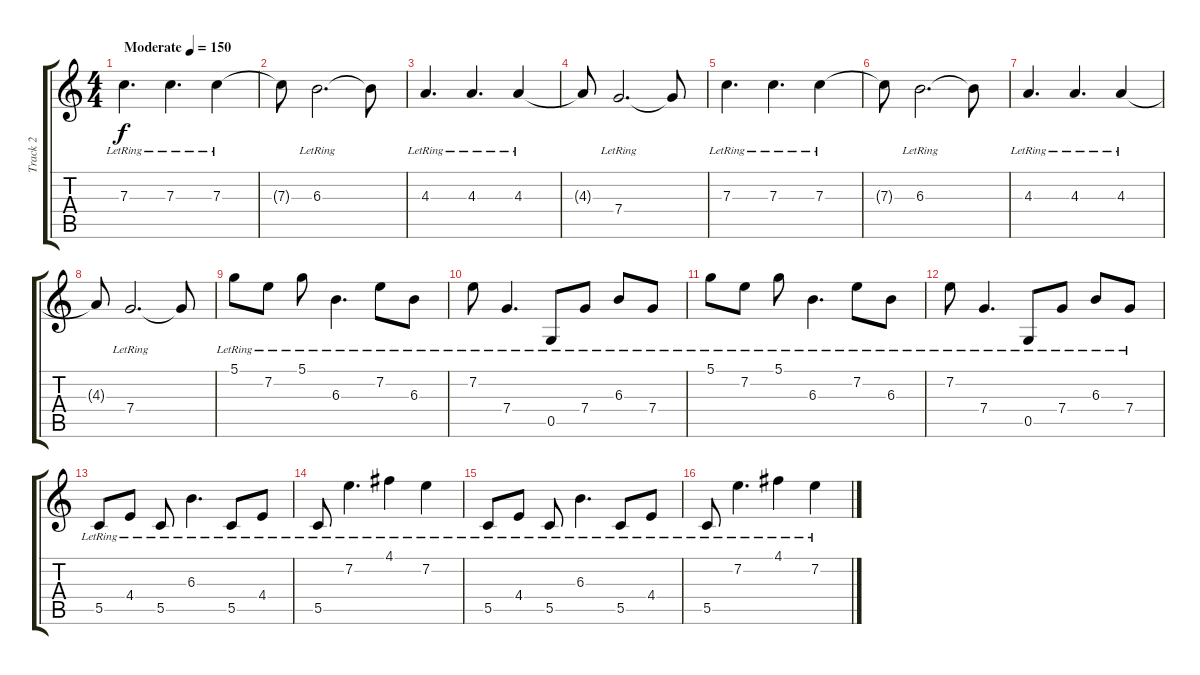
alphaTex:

\track ("Track 2" "Track 2") {instrument distortionguitar}
\staff {score tabs}
\tuning (D4 A3 F3 C3 G2 C2) {hide}
\ts (4 4)
\tempo (150 "Moderate")
\clef g2
\ks c
7.3{lr}.4{d dy f instrument distortionguitar} 7.3{lr}.4{d} 7.3{lr}.4 |
7.3{t}.8 6.3{lr}.2{d} 6.3{t}.8 |
4.3{lr}.4{d} 4.3{lr}.4{d} 4.3{lr}.4 |
4.3{t}.8 7.4{lr}.2{d} 7.4{t}.8 |
7.3{lr}.4{d} 7.3{lr}.4{d} 7.3{lr}.4 |
7.3{t}.8 6.3{lr}.2{d} 6.3{t}.8 |
4.3{lr}.4{d} 4.3{lr}.4{d} 4.3{lr}.4 |
4.3{t}.8 7.4{lr}.2{d} 7.4{t}.8 |
5.1{lr}.8 7.2{lr}.8 5.1{lr}.8 6.3{lr}.4{d} 7.2{lr}.8 6.3{lr}.8 |
7.2{lr}.8 7.4{lr}.4{d} 0.5{lr}.8 7.4{lr}.8 6.3{lr}.8 7.4{lr}.8 |
5.1{lr}.8 7.2{lr}.8 5.1{lr}.8 6.3{lr}.4{d} 7.2{lr}.8 6.3{lr}.8 |
7.2{lr}.8 7.4{lr}.4{d} 0.5{lr}.8 7.4{lr}.8 6.3{lr}.8 7.4{lr}.8 |
5.5{lr}.8 4.4{lr}.8 5.5{lr}.8 6.3{lr}.4{d} 5.5{lr}.8 4.4{lr}.8 |
5.5{lr}.8 7.2{lr}.4{d} 4.1{lr}.4 7.2{lr}.4 |
5.5{lr}.8 4.4{lr}.8 5.5{lr}.8 6.3{lr}.4{d} 5.5{lr}.8 4.4{lr}.8 |
5.5{lr}.8 7.2{lr}.4{d} 4.1{lr}.4 7.2{lr}.4
